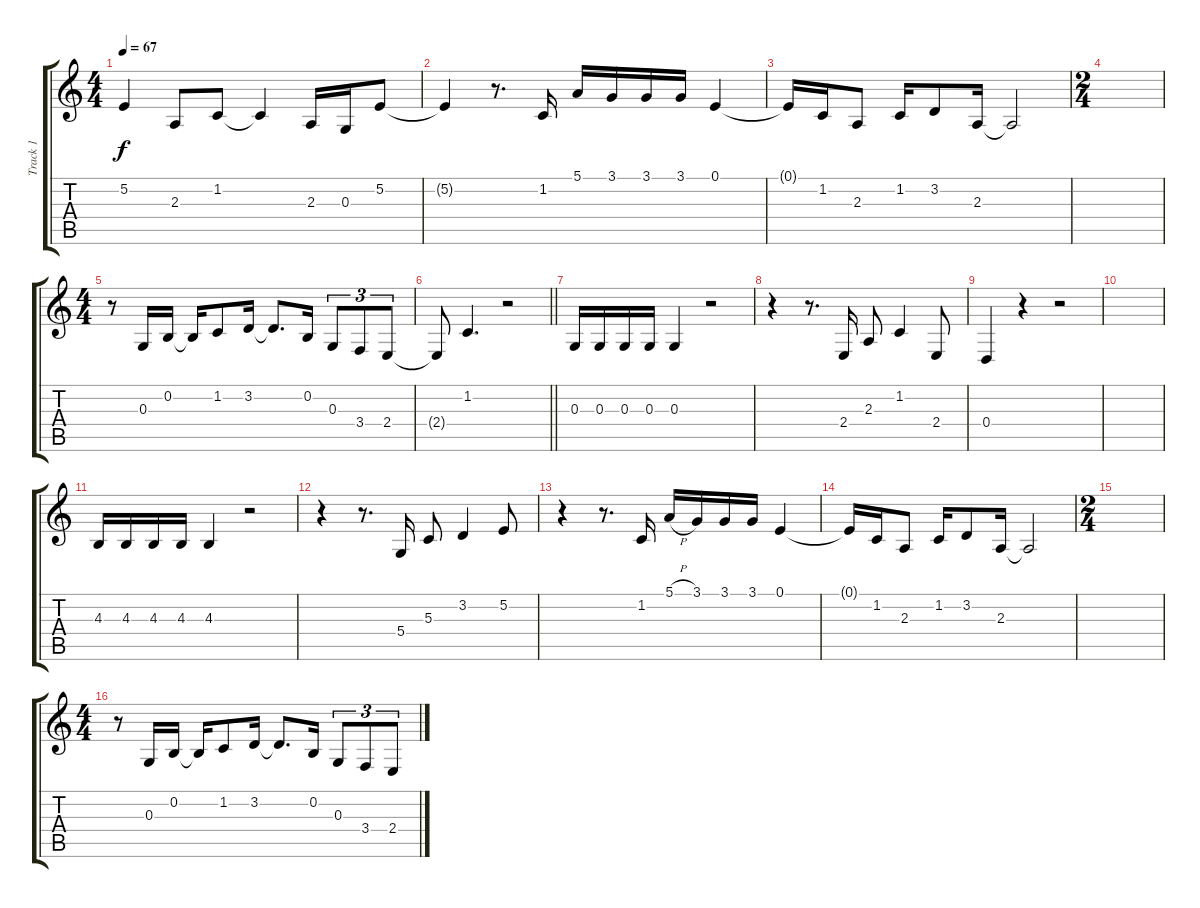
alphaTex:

\track ("Track 1" "Track 1") {instrument tenorsax}
\staff {score tabs}
\tuning (E4 B3 G3 D3 A2 E2) {hide}
\ts (4 4)
\tempo 67
\clef g2
\ks c
5.2{t}.4{dy f} 2.3.8 1.2.8 1.2{t}.4 2.3.16 0.3.16 5.2.8 |
5.2{t}.4 r.8{d} 1.2.16 5.1.16 3.1.16 3.1.16 3.1.16 0.1.4 |
0.1{t}.16 1.2.16 2.3.8 1.2.16 3.2.8 2.3.16 2.3{t}.2 |
\ts (2 4)
|
\ts (4 4)
r.8 0.3.16 0.2.16 0.2{t}.16 1.2.8 3.2.16 3.2{t}.8{d} 0.2.16 0.3.8{tu (3 2)} 3.4.8{tu (3 2)} 2.4.8{tu (3 2)} |
\barLineRight lightlight
2.4{t}.8 1.2.4{d} r.2 |
0.3.16 0.3.16 0.3.16 0.3.16 0.3.4 r.2 |
r.4 r.8{d} 2.4.16 2.3.8 1.2.4 2.4.8 |
0.4.4 r.4 r.2 |
|
4.3.16 4.3.16 4.3.16 4.3.16 4.3.4 r.2 |
r.4 r.8{d} 5.4.16 5.3.8 3.2.4 5.2.8 |
r.4 r.8{d} 1.2.16 5.1{h}.16 3.1.16 3.1.16 3.1.16 0.1.4 |
0.1{t}.16 1.2.16 2.3.8 1.2.16 3.2.8 2.3.16 2.3{t}.2 |
\ts (2 4)
|
\ts (4 4)
r.8 0.3.16 0.2.16 0.2{t}.16 1.2.8 3.2.16 3.2{t}.8{d} 0.2.16 0.3.8{tu (3 2)} 3.4.8{tu (3 2)} 2.4.8{tu (3 2)}
